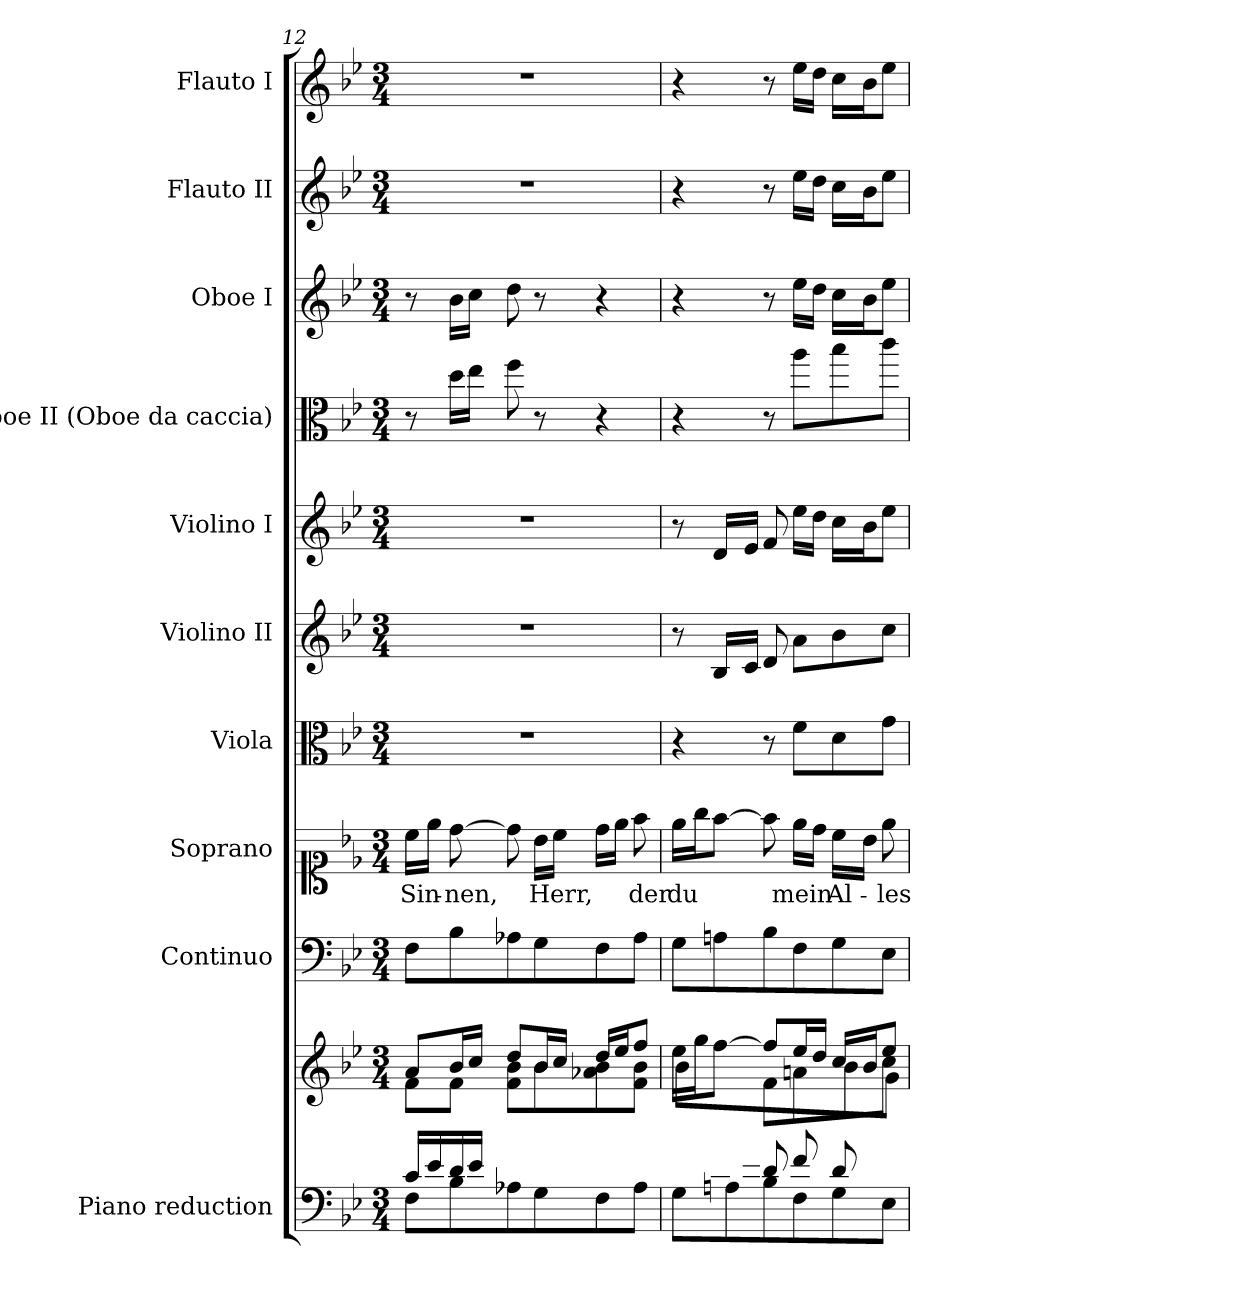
**kern	**kern	**kern	**kern	**text	**kern	**kern	**kern	**kern	**kern	**kern	**kern
*part10	*part10	*part9	*part8	*part8	*part7	*part6	*part5	*part4	*part3	*part2	*part1
*staff11	*staff10	*staff9	*staff8	*staff8	*staff7	*staff6	*staff5	*staff4	*staff3	*staff2	*staff1
*I"Piano reduction	*	*I"Continuo	*I"Soprano	*	*I"Viola	*I"Violino II	*I"Violino I	*I"Oboe II (Oboe da caccia)	*I"Oboe I	*I"Flauto II	*I"Flauto I
*I'Pno	*	*	*	*	*I'Vla	*I'Vln	*I'Vln	*	*I'Ob	*I'Fl	*I'Fl
*clefF4	*clefG2	*clefF4	*clefC1	*	*clefC3	*clefG2	*clefG2	*clefC3	*clefG2	*clefG2	*clefG2
*	*	*	*	*	*	*	*	*ITrd12c21	*	*	*
*k[b-e-]	*k[b-e-]	*k[b-e-]	*k[b-e-]	*	*k[b-e-]	*k[b-e-]	*k[b-e-]	*k[b-e-]	*k[b-e-]	*k[b-e-]	*k[b-e-]
*M3/4	*M3/4	*M3/4	*M3/4	*	*M3/4	*M3/4	*M3/4	*M3/4	*M3/4	*M3/4	*M3/4
=12	=12	=12	=12	=12	=12	=12	=12	=12	=12	=12	=12
*^	*^	*	*	*	*	*	*	*	*	*	*
!	!	!	!	!	!	!LO:LY:b	!	!	!	!	!	!	!
16c/LL	8F\L	8a/L	8f\L	8F\L	16cc\LL	Sin-	2.r	2.r	2.r	8r	8r	2.r	2.r
16e-/	.	.	.	.	16ee-\JJ	.	.	.	.	.	.	.	.
!	!	!	!	!	!	!LO:LY:b	!	!	!	!	!	!	!
16d/	8B-\	16b-/L	8f\J	8B-\	[8dd\	-nen,	.	.	.	16d\LL	16b-\LL	.	.
16e-/JJ	.	16cc/JJ	.	.	.	.	.	.	.	16e-\JJ	16cc\JJ	.	.
2ryy	8A-X\	8dd/L	8f\ 8b-\L	8A-X\	8dd\]	.	.	.	.	8f\	8dd\	.	.
!	!	!	!	!	!	!LO:LY:b	!	!	!	!	!	!	!
.	8G\	16b-/L	8b-\	8G\	16b-\LL	Herr,	.	.	.	8r	8r	.	.
.	.	16cc/JJ	.	.	16cc\JJ	.	.	.	.	.	.	.	.
.	8F\	16dd/LL	8a-X\ 8b-\	8F\	16dd\LL	.	.	.	.	4r	4r	.	.
.	.	16ee-/J	.	.	16ee-\JJ	.	.	.	.	.	.	.	.
!	!	!	!	!	!	!LO:LY:b	!	!	!	!	!	!	!
.	8A-\J	8ff/J	8f\ 8b-\J	8A-\J	8ff\	der	.	.	.	.	.	.	.
=13	=13	=13	=13	=13	=13	=13	=13	=13	=13	=13	=13	=13	=13
*	*	*	*^	*	*	*	*	*	*	*	*	*	*
!	!	!	!	!	!	!	!LO:LY:b	!	!	!	!	!	!	!
8ryy	8G\L	16ee-\LL	4ryy	8b-\L	8G\L	16ee-\LL	du	4r	8r	8r	4r	4r	4r	4r
.	.	16gg\J	.	.	.	16gg\J	.	.	.	.	.	.	.	.
16B-/ 16d/L	8An\	[8ff\J	.	2ryy	8An\	[8ff\J	.	.	16B-/LL	16d/LL	.	.	.	.
16c/ 16e-/JJ	.	.	.	.	.	.	.	.	16c/JJ	16e-/JJ	.	.	.	.
8d/L	8B-\	8ff/L]	8f\L	.	8B-\	8ff\]	.	8r	8d/	8f/	8r	8r	8r	8r
!	!	!	!	!	!	!	!LO:LY:b	!	!	!	!	!	!	!
8f/	8F\	16ee-/L	8an\	.	8F\	16ee-\LL	mein	8f\L	8a\L	16ee-\LL	8a\L	16ee-\LL	16ee-\LL	16ee-\LL
.	.	16dd/JJ	.	.	.	16dd\JJ	.	.	.	16dd\JJ	.	16dd\JJ	16dd\JJ	16dd\JJ
!	!	!	!	!	!	!	!LO:LY:b	!	!	!	!	!	!	!
8d/	8G\	16cc/LL	8b-\	.	8G\	16cc\LL	Al-	8d\	8b-\	16cc\LL	8b-\	16cc\LL	16cc\LL	16cc\LL
.	.	16b-/J	.	.	.	16b-\JJ	.	.	.	16b-\J	.	16b-\J	16b-\J	16b-\J
!	!	!	!	!	!	!	!LO:LY:b	!	!	!	!	!	!	!
8ryy	8E-\J	8ee-/J	8cc\J	8g\J	8E-\J	8ee-\	-les	8g\J	8cc\J	8ee-\J	8cc\J	8ee-\J	8ee-\J	8ee-\J
*v	*v	*	*	*	*	*	*	*	*	*	*	*	*	*
*	*v	*v	*v	*	*	*	*	*	*	*	*	*	*
=	=	=	=	=	=	=	=	=	=	=	=
*-	*-	*-	*-	*-	*-	*-	*-	*-	*-	*-	*-
